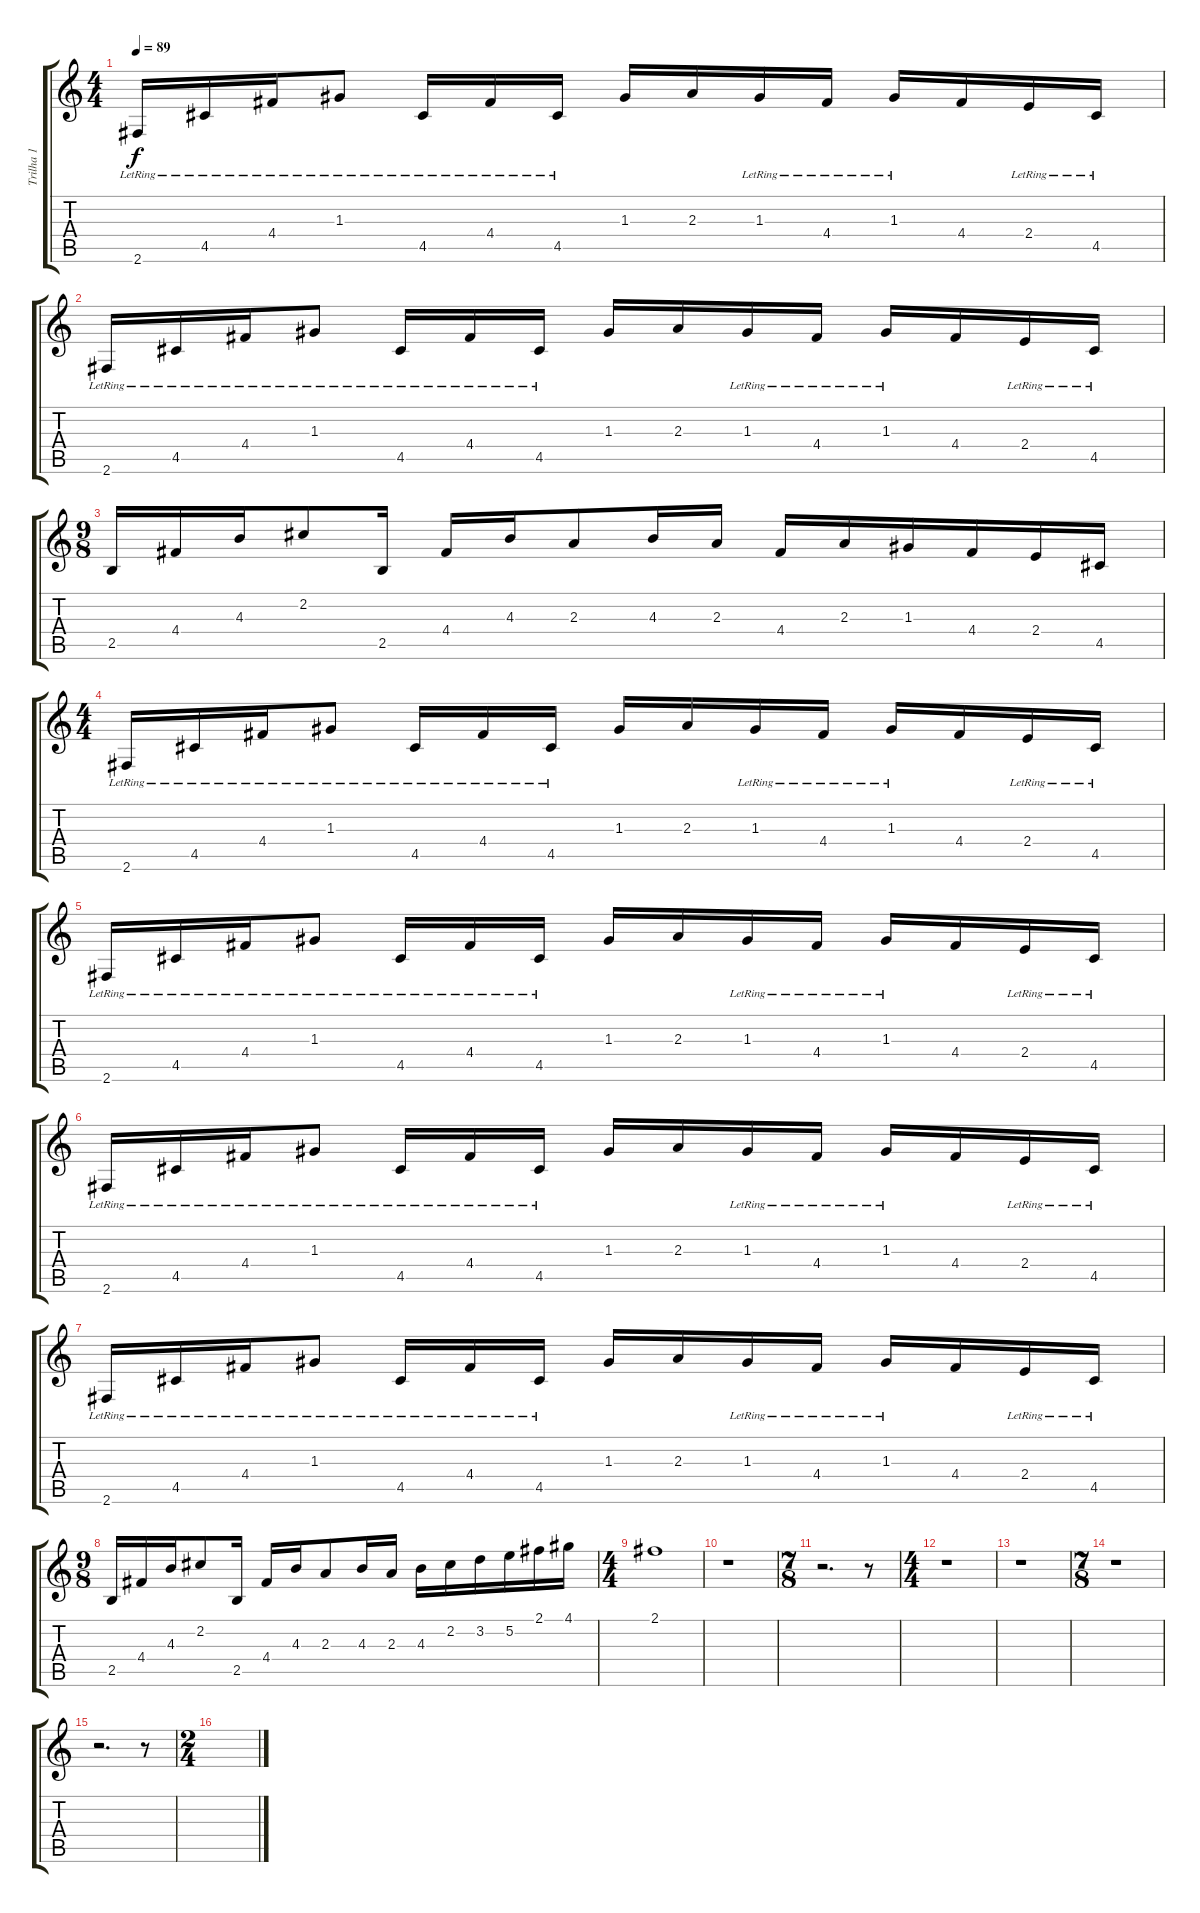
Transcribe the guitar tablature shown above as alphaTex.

\track ("Trilha 1" "Trilha 1") {instrument distortionguitar}
\staff {score tabs}
\tuning (E4 B3 G3 D3 A2 E2) {hide}
\ts (4 4)
\tempo 89
\clef g2
\ks c
2.6{lr}.16{dy f instrument acousticguitarsteel} 4.5{lr}.16 4.4{lr}.16 1.3{lr}.8 4.5{lr}.16 4.4{lr}.16 4.5{lr}.16 1.3.16 2.3.16 1.3{lr}.16 4.4{lr}.16 1.3{lr}.16 4.4.16 2.4{lr}.16 4.5{lr}.16 |
2.6{lr}.16{instrument acousticguitarsteel} 4.5{lr}.16 4.4{lr}.16 1.3{lr}.8 4.5{lr}.16 4.4{lr}.16 4.5{lr}.16 1.3.16 2.3.16 1.3{lr}.16 4.4{lr}.16 1.3{lr}.16 4.4.16 2.4{lr}.16 4.5{lr}.16 |
\ts (9 8)
2.5.16{instrument distortionguitar} 4.4.16 4.3.16 2.2.8 2.5.16 4.4.16 4.3.16 2.3.8 4.3.16 2.3.16 4.4.16 2.3.16 1.3.16 4.4.16 2.4.16 4.5.16 |
\ts (4 4)
2.6{lr}.16{instrument acousticguitarsteel} 4.5{lr}.16 4.4{lr}.16 1.3{lr}.8 4.5{lr}.16 4.4{lr}.16 4.5{lr}.16 1.3.16 2.3.16 1.3{lr}.16 4.4{lr}.16 1.3{lr}.16 4.4.16 2.4{lr}.16 4.5{lr}.16 |
2.6{lr}.16{instrument acousticguitarsteel} 4.5{lr}.16 4.4{lr}.16 1.3{lr}.8 4.5{lr}.16 4.4{lr}.16 4.5{lr}.16 1.3.16 2.3.16 1.3{lr}.16 4.4{lr}.16 1.3{lr}.16 4.4.16 2.4{lr}.16 4.5{lr}.16 |
2.6{lr}.16{instrument acousticguitarsteel} 4.5{lr}.16 4.4{lr}.16 1.3{lr}.8 4.5{lr}.16 4.4{lr}.16 4.5{lr}.16 1.3.16 2.3.16 1.3{lr}.16 4.4{lr}.16 1.3{lr}.16 4.4.16 2.4{lr}.16 4.5{lr}.16 |
2.6{lr}.16{instrument acousticguitarsteel} 4.5{lr}.16 4.4{lr}.16 1.3{lr}.8 4.5{lr}.16 4.4{lr}.16 4.5{lr}.16 1.3.16 2.3.16 1.3{lr}.16 4.4{lr}.16 1.3{lr}.16 4.4.16 2.4{lr}.16 4.5{lr}.16 |
\ts (9 8)
2.5.16{instrument distortionguitar} 4.4.16 4.3.16 2.2.8 2.5.16 4.4.16 4.3.16 2.3.8 4.3.16 2.3.16 4.3.16 2.2.16 3.2.16 5.2.16 2.1.16 4.1.16 |
\ts (4 4)
2.1.1{volume 0} |
r.1 |
\ts (7 8)
r.2{d} r.8 |
\ts (4 4)
r.1 |
r.1 |
\ts (7 8)
r.1 |
r.2{d} r.8 |
\ts (2 4)
